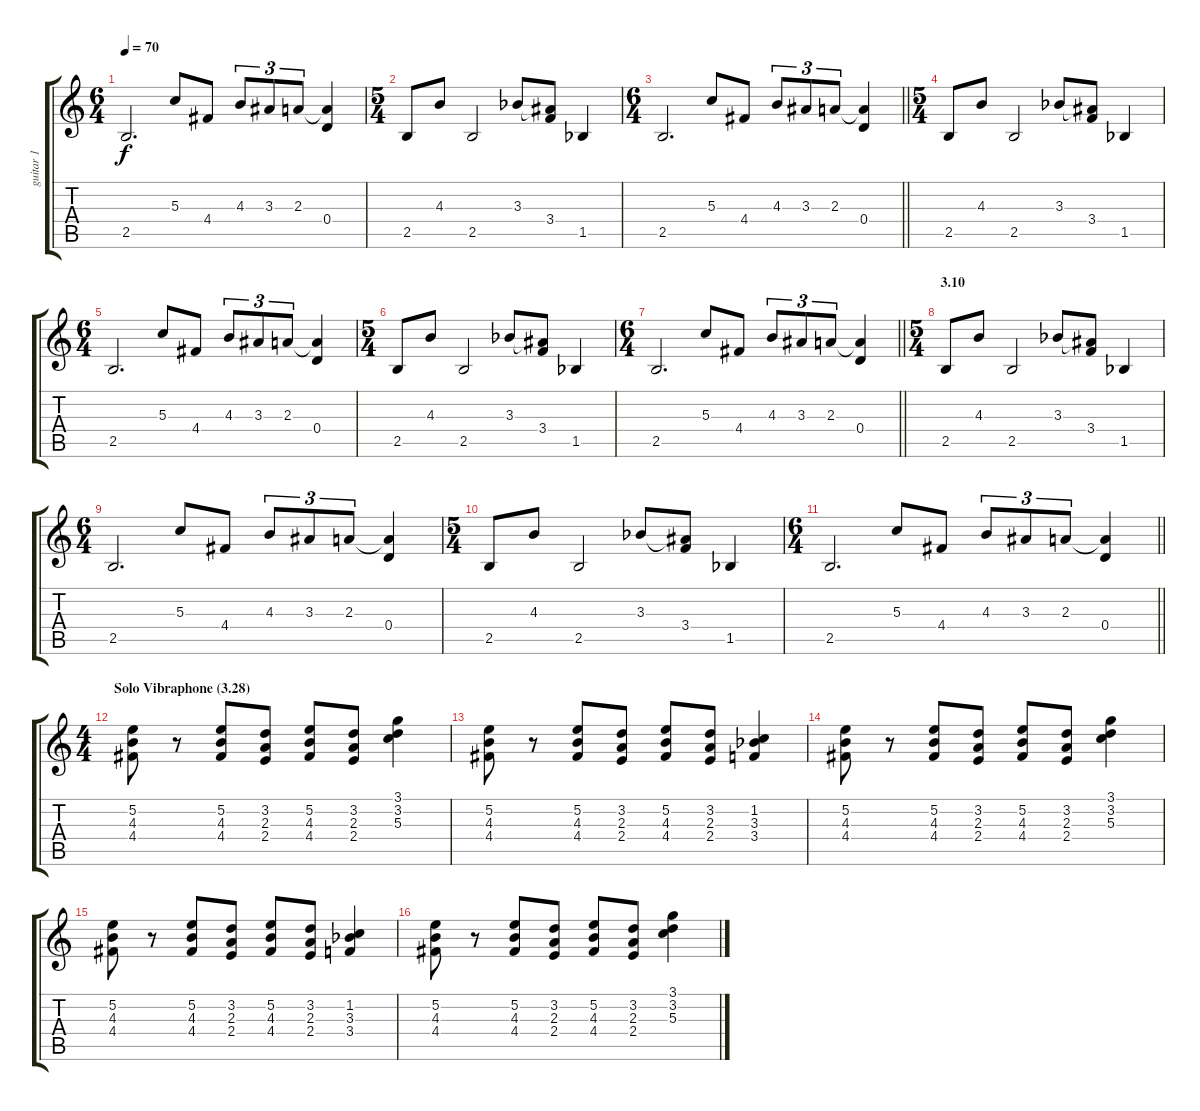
\track ("guitar 1" "guitar 1") {instrument overdrivenguitar}
\staff {score tabs}
\tuning (E4 B3 G3 D3 A2 E2) {hide}
\ts (6 4)
\tempo 70
\clef g2
\ks c
2.5.2{d dy f} 5.3.8 4.4.8 4.3.8{tu (3 2)} 3.3.8{tu (3 2)} 2.3.8{tu (3 2)} (2.3{t} 0.4).4 |
\ts (5 4)
2.5.8 4.3.8 2.5.2 3.3{acc b}.8 (3.3{t} 3.4).8 1.5{acc b}.4 |
\ts (6 4)
\barLineRight lightlight
2.5.2{d} 5.3.8 4.4.8 4.3.8{tu (3 2)} 3.3.8{tu (3 2)} 2.3.8{tu (3 2)} (2.3{t} 0.4).4 |
\ts (5 4)
2.5.8 4.3.8 2.5.2 3.3{acc b}.8 (3.3{t} 3.4).8 1.5{acc b}.4 |
\ts (6 4)
2.5.2{d} 5.3.8 4.4.8 4.3.8{tu (3 2)} 3.3.8{tu (3 2)} 2.3.8{tu (3 2)} (2.3{t} 0.4).4 |
\ts (5 4)
2.5.8 4.3.8 2.5.2 3.3{acc b}.8 (3.3{t} 3.4).8 1.5{acc b}.4 |
\ts (6 4)
\barLineRight lightlight
2.5.2{d} 5.3.8 4.4.8 4.3.8{tu (3 2)} 3.3.8{tu (3 2)} 2.3.8{tu (3 2)} (2.3{t} 0.4).4 |
\ts (5 4)
\section ("" "3.10")
2.5.8 4.3.8 2.5.2 3.3{acc b}.8 (3.3{t} 3.4).8 1.5{acc b}.4 |
\ts (6 4)
2.5.2{d} 5.3.8 4.4.8 4.3.8{tu (3 2)} 3.3.8{tu (3 2)} 2.3.8{tu (3 2)} (2.3{t} 0.4).4 |
\ts (5 4)
2.5.8 4.3.8 2.5.2 3.3{acc b}.8 (3.3{t} 3.4).8 1.5{acc b}.4 |
\ts (6 4)
\barLineRight lightlight
2.5.2{d} 5.3.8 4.4.8 4.3.8{tu (3 2)} 3.3.8{tu (3 2)} 2.3.8{tu (3 2)} (2.3{t} 0.4).4 |
\ts (4 4)
\section ("" "Solo Vibraphone (3.28)")
(5.2 4.3 4.4).8 r.8 (5.2 4.3 4.4).8 (3.2 2.3 2.4).8 (5.2 4.3 4.4).8 (3.2 2.3 2.4).8 (3.1 3.2 5.3).4 |
(5.2 4.3 4.4).8 r.8 (5.2 4.3 4.4).8 (3.2 2.3 2.4).8 (5.2 4.3 4.4).8 (3.2 2.3 2.4).8 (1.2 3.3{acc b} 3.4).4 |
(5.2 4.3 4.4).8 r.8 (5.2 4.3 4.4).8 (3.2 2.3 2.4).8 (5.2 4.3 4.4).8 (3.2 2.3 2.4).8 (3.1 3.2 5.3).4 |
(5.2 4.3 4.4).8 r.8 (5.2 4.3 4.4).8 (3.2 2.3 2.4).8 (5.2 4.3 4.4).8 (3.2 2.3 2.4).8 (1.2 3.3{acc b} 3.4).4 |
(5.2 4.3 4.4).8 r.8 (5.2 4.3 4.4).8 (3.2 2.3 2.4).8 (5.2 4.3 4.4).8 (3.2 2.3 2.4).8 (3.1 3.2 5.3).4
